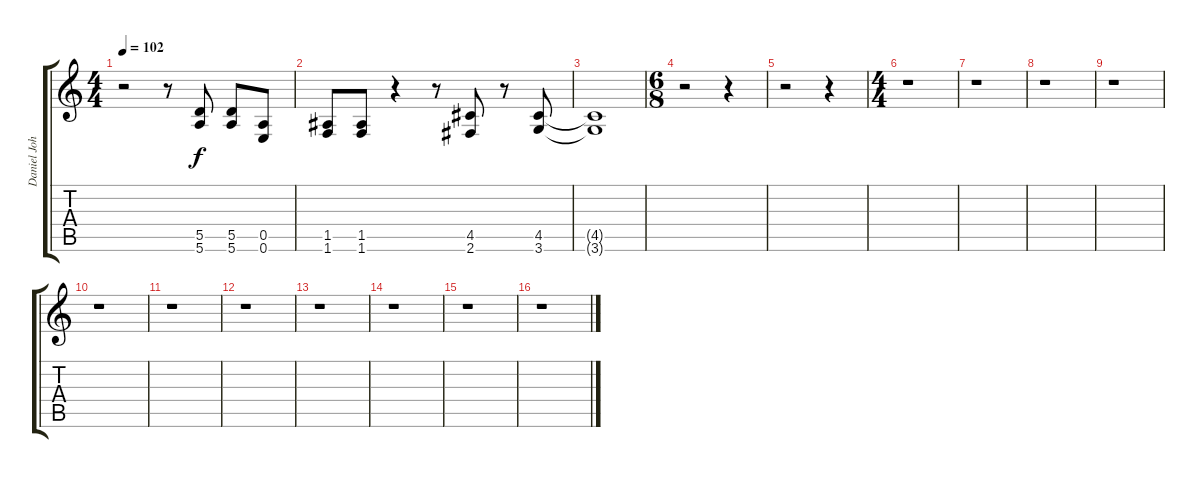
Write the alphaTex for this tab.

\track ("Daniel Johns (gtr3)" "Daniel Joh") {instrument distortionguitar}
\staff {score tabs}
\tuning (E4 B3 G3 D3 A2 E2) {hide}
\ts (4 4)
\tempo 102
\clef g2
\ks c
r.2{dy f} r.8 (5.5 5.6).8 (5.5 5.6).8 (0.5 0.6).8 |
(1.5 1.6).8 (1.5 1.6).8 r.4 r.8 (4.5 2.6).8 r.8 (4.5 3.6).8 |
(4.5{t} 3.6{t}).1 |
\ts (6 8)
r.2 r.4 |
r.2 r.4 |
\ts (4 4)
r.1 |
r.1 |
r.1 |
r.1 |
r.1 |
r.1 |
r.1 |
r.1 |
r.1 |
r.1 |
r.1
